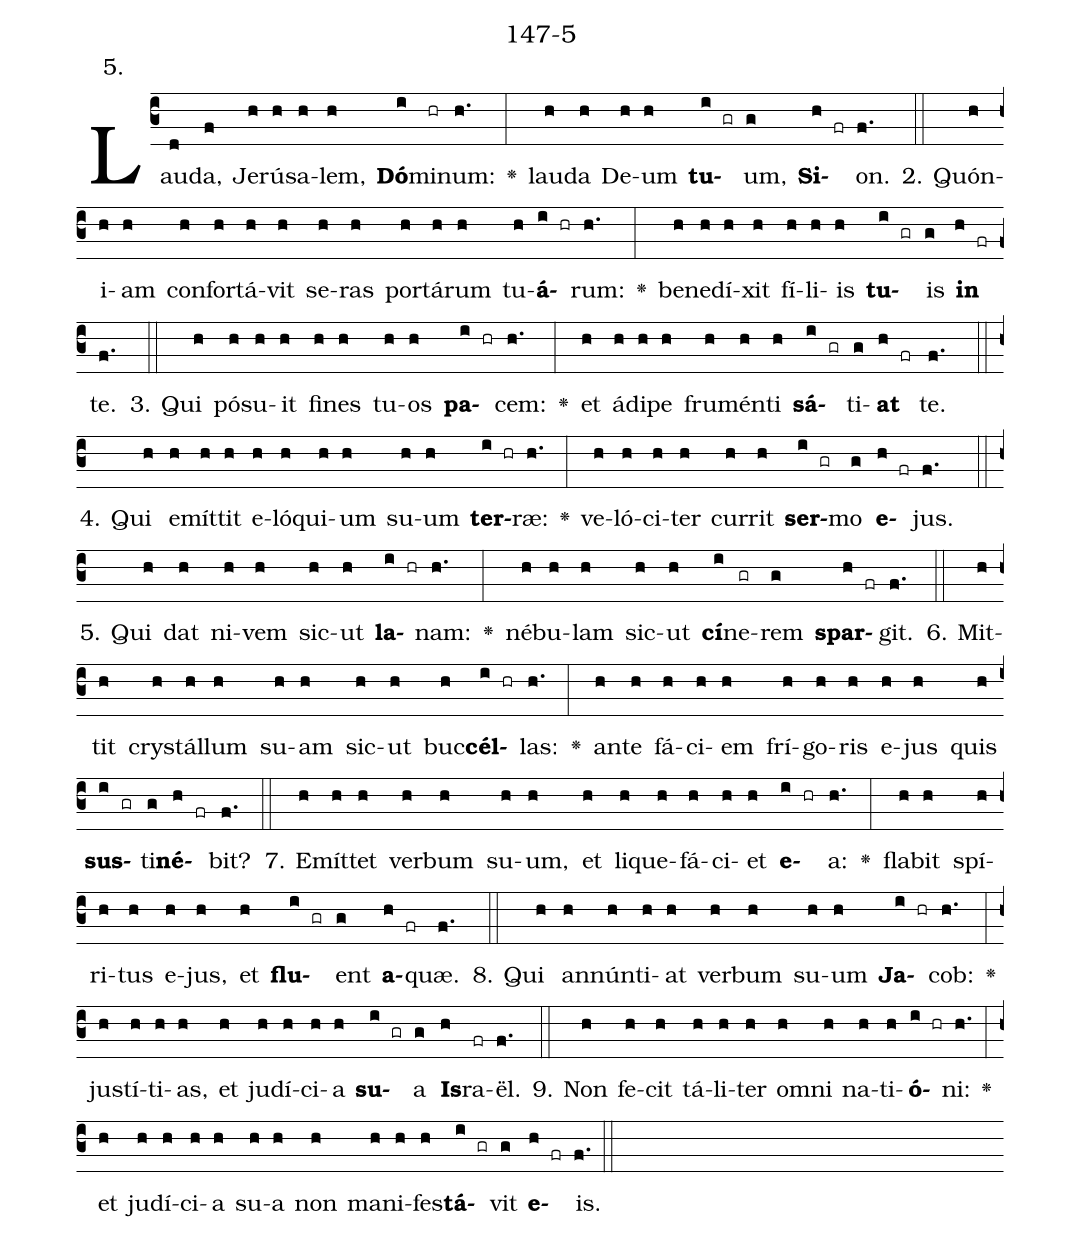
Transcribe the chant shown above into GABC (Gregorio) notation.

name: 147-5;
annotation: 5.;
%%
(c3)Lau(d)da,(f) Je(h)rú(h)sa(h)lem,(h) <b>Dó</b>(i)mi(hr)num:(h.) <v>\greheightstar</v>(:) lau(h)da(h) De(h)um(h) <b>tu</b>(i gr)um,(g) <b>Si</b>(h fr)on.(f.) (::)
2. Quón(h)i(h)am(h) con(h)for(h)tá(h)vit(h) se(h)ras(h) por(h)tá(h)rum(h) tu(h)<b>á</b>(i hr)rum:(h.) <v>\greheightstar</v>(:) be(h)ne(h)dí(h)xit(h) fí(h)li(h)is(h) <b>tu</b>(i gr)is(g) <b>in</b>(h fr) te.(f.) (::)
3. Qui(h) pó(h)su(h)it(h) fi(h)nes(h) tu(h)os(h) <b>pa</b>(i hr)cem:(h.) <v>\greheightstar</v>(:) et(h) á(h)di(h)pe(h) fru(h)mén(h)ti(h) <b>sá</b>(i gr)ti(g)<b>at</b>(h fr) te.(f.) (::)
4. Qui(h) e(h)mít(h)tit(h) e(h)ló(h)qui(h)um(h) su(h)um(h) <b>ter</b>(i hr)ræ:(h.) <v>\greheightstar</v>(:) ve(h)ló(h)ci(h)ter(h) cur(h)rit(h) <b>ser</b>(i gr)mo(g) <b>e</b>(h fr)jus.(f.) (::)
5. Qui(h) dat(h) ni(h)vem(h) sic(h)ut(h) <b>la</b>(i hr)nam:(h.) <v>\greheightstar</v>(:) né(h)bu(h)lam(h) sic(h)ut(h) <b>cí</b>(i)ne(gr)rem(g) <b>spar</b>(h fr)git.(f.) (::)
6. Mit(h)tit(h) crys(h)tál(h)lum(h) su(h)am(h) sic(h)ut(h) buc(h)<b>cél</b>(i hr)las:(h.) <v>\greheightstar</v>(:) an(h)te(h) fá(h)ci(h)em(h) frí(h)go(h)ris(h) e(h)jus(h) quis(h) <b>sus</b>(i gr)ti(g)<b>né</b>(h fr)bit?(f.) (::)
7. E(h)mít(h)tet(h) ver(h)bum(h) su(h)um,(h) et(h) li(h)que(h)fá(h)ci(h)et(h) <b>e</b>(i hr)a:(h.) <v>\greheightstar</v>(:) fla(h)bit(h) spí(h)ri(h)tus(h) e(h)jus,(h) et(h) <b>flu</b>(i gr)ent(g) <b>a</b>(h fr)quæ.(f.) (::)
8. Qui(h) an(h)nún(h)ti(h)at(h) ver(h)bum(h) su(h)um(h) <b>Ja</b>(i hr)cob:(h.) <v>\greheightstar</v>(:) jus(h)tí(h)ti(h)as,(h) et(h) ju(h)dí(h)ci(h)a(h) <b>su</b>(i gr)a(g) <b>Is</b>(h)ra(fr)ël.(f.) (::)
9. Non(h) fe(h)cit(h) tá(h)li(h)ter(h) om(h)ni(h) na(h)ti(h)<b>ó</b>(i hr)ni:(h.) <v>\greheightstar</v>(:) et(h) ju(h)dí(h)ci(h)a(h) su(h)a(h) non(h) ma(h)ni(h)fes(h)<b>tá</b>(i gr)vit(g) <b>e</b>(h fr)is.(f.) (::)
